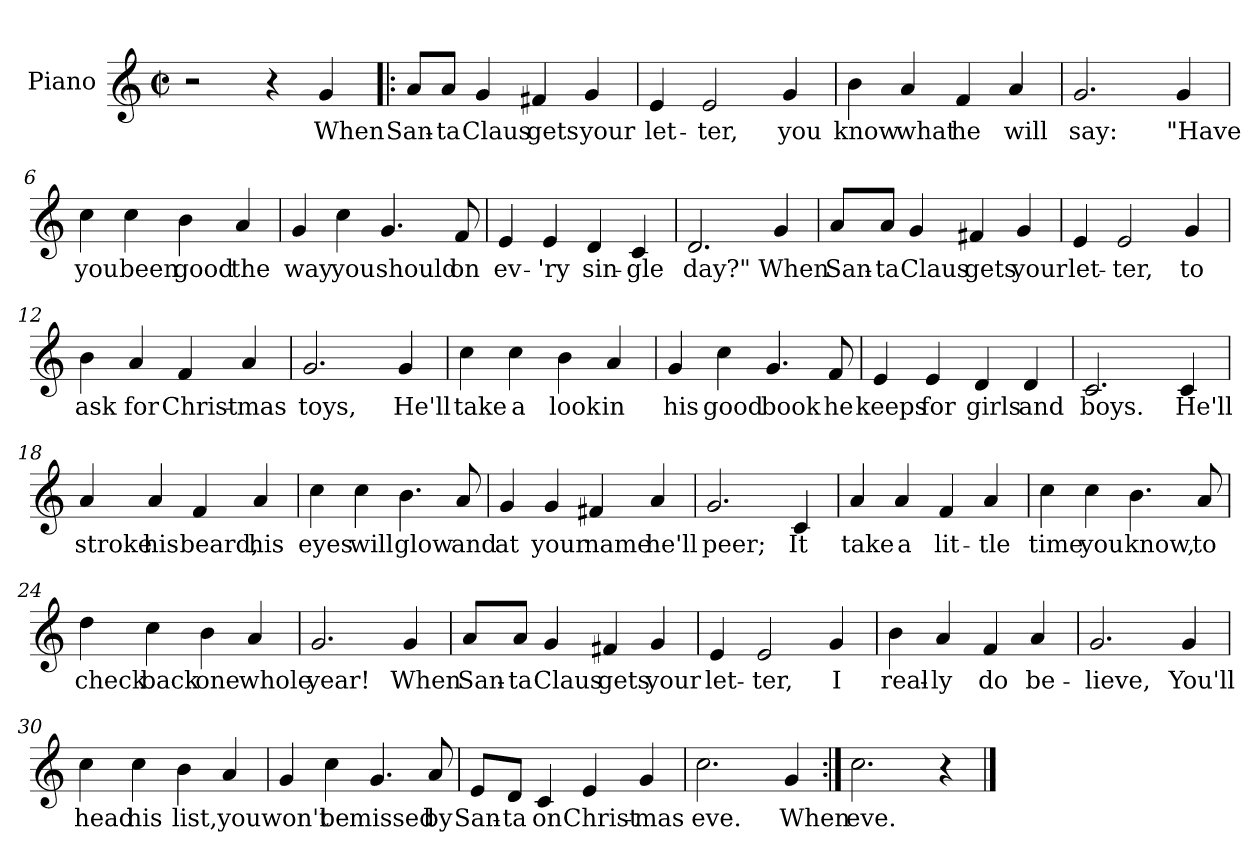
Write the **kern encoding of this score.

**kern	**text
*part1	*part1
*staff1	*staff1
*I"Piano	*
*I'Pno.	*
*clefG2	*
*k[]	*
*C:	*
*M2/2	*
*met(c|)	*
=1	=1
2r	.
4r	.
4g/	When
=2!|:	=2!|:
8a/L	San-
8a/J	-ta
4g/	Claus
4f#X/	gets
4g/	your
=3	=3
4e/	let-
2e/	-ter,
4g/	you
=4	=4
4b\	know
4a/	what
4f/	he
4a/	will
!!LO:LB:g=z
=5	=5
2.g/	say:
4g/	"Have
=6	=6
4cc\	you
4cc\	been
4b\	good
4a/	the
=7	=7
4g/	way
4cc\	you
4.g/	should
8f/	on
=8	=8
4e/	ev-
4e/	-'ry
4d/	sin-
4c/	-gle
!!LO:LB:g=z
=9	=9
2.d/	day?"
4g/	When
=10	=10
8a/L	San-
8a/J	-ta
4g/	Claus
4f#X/	gets
4g/	your
=11	=11
4e/	let-
2e/	-ter,
4g/	to
=12	=12
4b\	ask
4a/	for
4f/	Christ-
4a/	-mas
=13	=13
2.g/	toys,
4g/	He'll
!!LO:LB:g=z
=14	=14
4cc\	take
4cc\	a
4b\	look
4a/	in
=15	=15
4g/	his
4cc\	good
4.g/	book
8f/	he
=16	=16
4e/	keeps
4e/	for
4d/	girls
4d/	and
=17	=17
2.c/	boys.
4c/	He'll
!!LO:LB:g=z
=18	=18
4a/	stroke
4a/	his
4f/	beard,
4a/	his
=19	=19
4cc\	eyes
4cc\	will
4.b\	glow
8a/	and
=20	=20
4g/	at
4g/	your
4f#X/	name
4a/	he'll
=21	=21
2.g/	peer;
4c/	It
!!LO:LB:g=z
=22	=22
4a/	take
4a/	a
4f/	lit-
4a/	-tle
=23	=23
4cc\	time
4cc\	you
4.b\	know,
8a/	to
=24	=24
4dd\	check
4cc\	back
4b\	one
4a/	whole
=25	=25
2.g/	year!
4g/	When
!!LO:LB:g=z
=26	=26
8a/L	San-
8a/J	-ta
4g/	Claus
4f#X/	gets
4g/	your
=27	=27
4e/	let-
2e/	-ter,
4g/	I
=28	=28
4b\	real-
4a/	-ly
4f/	do
4a/	be-
=29	=29
2.g/	-lieve,
4g/	You'll
=30	=30
4cc\	head
4cc\	his
4b\	list,
4a/	you
!!LO:LB:g=z
=31	=31
4g/	won't
4cc\	be
4.g/	missed
8a/	by
=32	=32
8e/L	San-
8d/J	-ta
4c/	on
4e/	Christ-
4g/	-mas
=33	=33
2.cc\	eve.
4g/	When
=34:|!	=34:|!
2.cc\	eve.
4r	.
==	==
*-	*-
